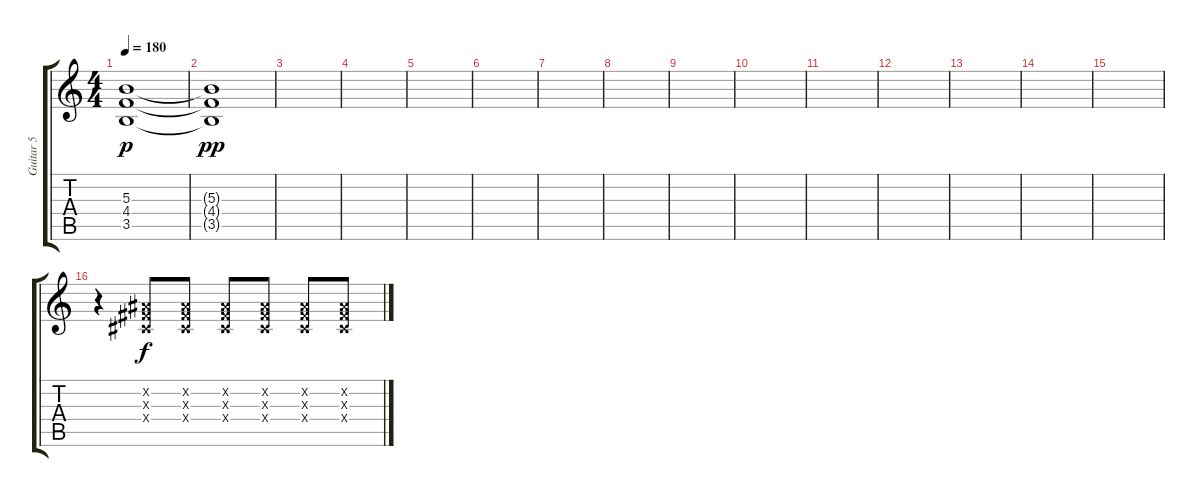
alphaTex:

\track ("Guitar 5" "Guitar 5") {instrument distortionguitar}
\staff {score tabs}
\tuning (Eb4 Bb3 Gb3 Db3 Ab2 Eb2) {hide}
\ts (4 4)
\tempo 180
\clef g2
\ks c
(5.3{t} 4.4{t} 3.5{t}).1{dy p} |
(5.3{t} 4.4{t} 3.5{t}).1{dy pp} |
|
|
|
|
|
|
|
|
|
|
|
|
|
r.4 (0.2{x} 0.3{x} 0.4{x}).8{dy f} (0.2{x} 0.3{x} 0.4{x}).8 (0.2{x} 0.3{x} 0.4{x}).8 (0.2{x} 0.3{x} 0.4{x}).8 (0.2{x} 0.3{x} 0.4{x}).8 (0.2{x} 0.3{x} 0.4{x}).8
